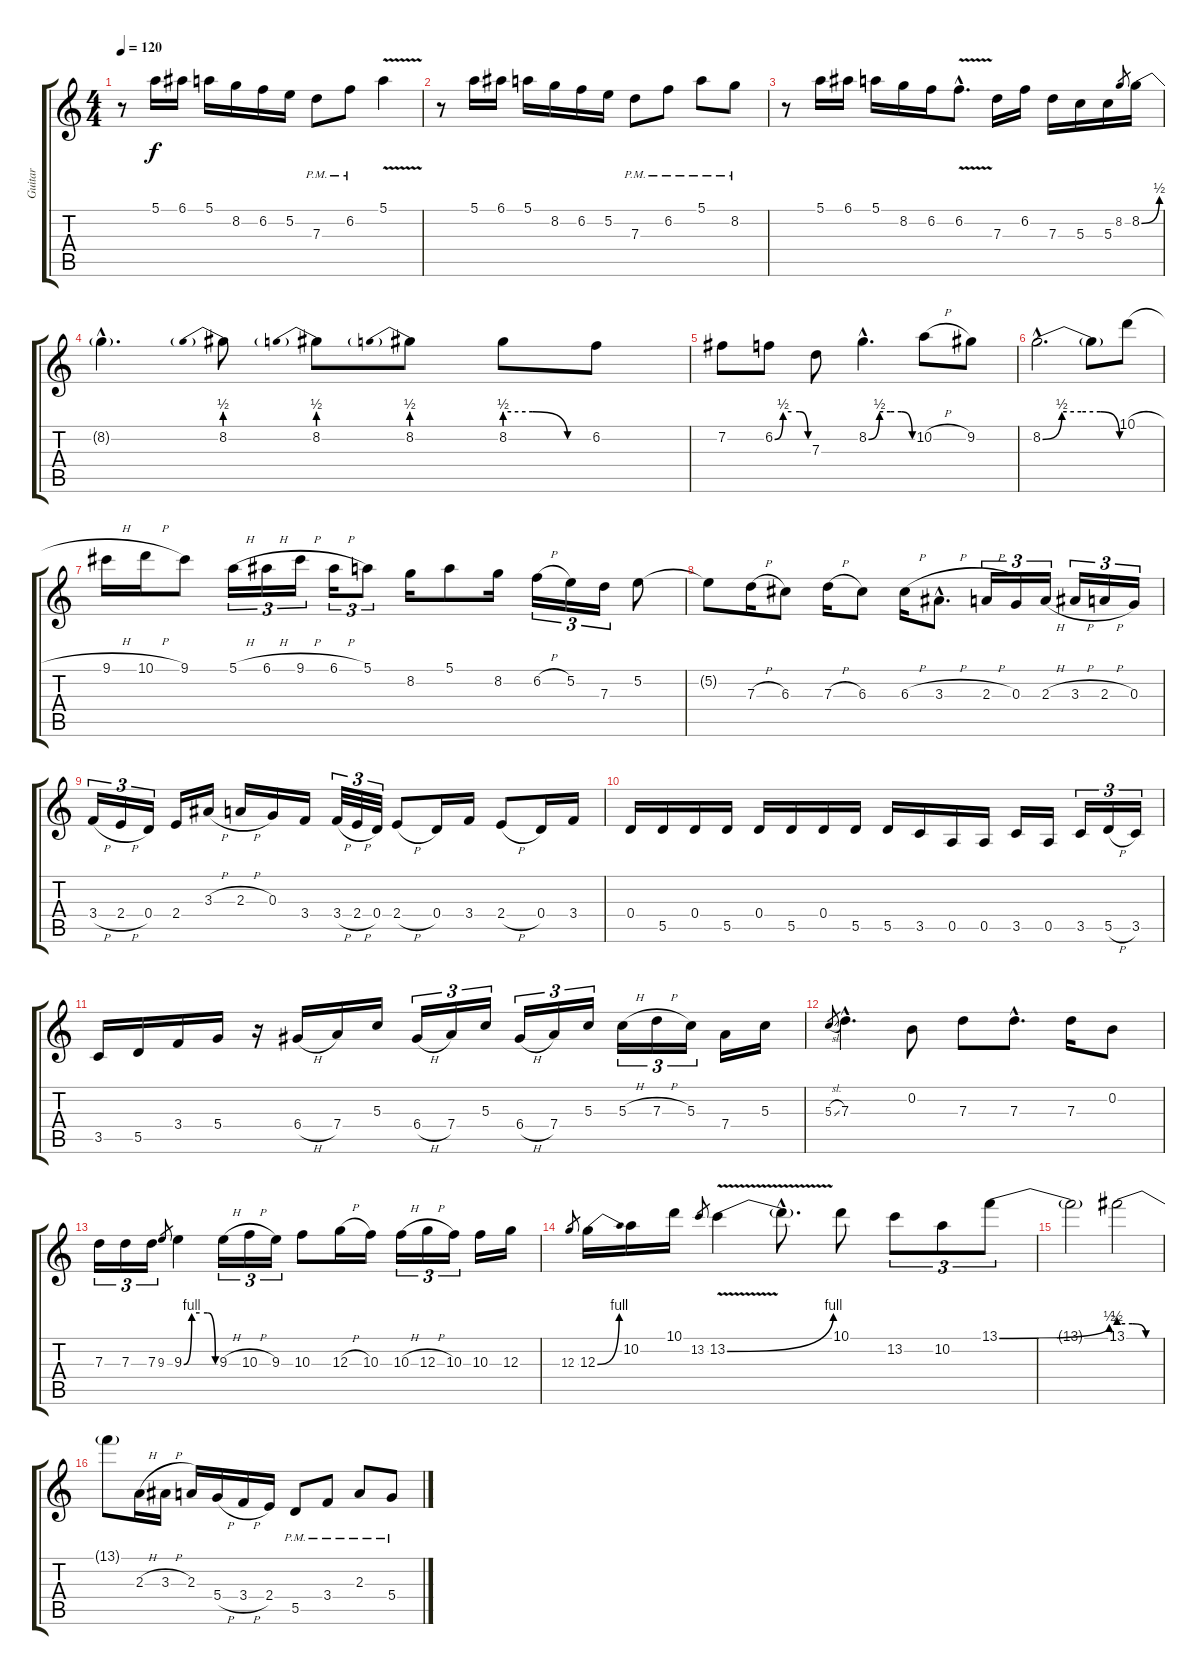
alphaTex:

\track ("Guitar" "Guitar") {instrument overdrivenguitar}
\staff {score tabs}
\tuning (E4 B3 G3 D3 A2 E2) {hide}
\ts (4 4)
\tempo 120
\clef g2
\ks c
r.8{dy f} 5.1.16 6.1.16 5.1.16 8.2.16 6.2.16 5.2.16 7.3{pm}.8 6.2{pm}.8 5.1{v}.4 |
r.8 5.1.16 6.1.16 5.1.16 8.2.16 6.2.16 5.2.16 7.3{pm}.8 6.2{pm}.8 5.1{pm}.8 8.2{pm}.8 |
r.8 5.1.16 6.1.16 5.1.16 8.2.16 6.2.16 6.2{v hac}.8{d} 7.3.16 6.2.16 7.3.16 5.3.16 5.3.16 8.2.8{gr} 8.2{be (bend 0 0 60 2)}.16 |
8.2{hac t}.4{d} 8.2{be (prebend 0 2 60 2)}.8 8.2{be (prebend 0 2 60 2)}.8 8.2{be (prebend 0 2 60 2)}.8 8.2{be (custom 0 2 20 2 45 0 60 0)}.8 6.2.8 |
7.2.8 6.2{be (custom 0 0 15 2 30 2 45 2 60 0)}.8 7.3.8 8.2{be (custom 0 0 15 2 30 2 45 2 60 0) hac}.4{d} 10.2{h}.8 9.2.8 |
8.2{be (custom 0 0 15 2 30 2 45 2 60 0) hac}.2{d} 8.2{t}.8 10.1{h}.8 |
9.1{h}.16 10.1{h}.16 9.1.8 5.1{h}.16{tu (3 2)} 6.1{h}.16{tu (3 2)} 9.1{h}.16{tu (3 2)} 6.1{h}.16{tu (3 2)} 5.1.8{tu (3 2)} 8.2.16 5.1.8 8.2.16 6.2{h}.16{tu (3 2)} 5.2.16{tu (3 2)} 7.3.16{tu (3 2)} 5.2.8 |
5.2{t}.8 7.3{h}.16 6.3.8 7.3{h}.16 6.3.8 6.3{h}.16 3.3{h hac}.8{d} 2.3{h}.16{tu (3 2)} 0.3.16{tu (3 2)} 2.3{h}.16{tu (3 2)} 3.3{h}.16{tu (3 2)} 2.3{h}.16{tu (3 2)} 0.3.16{tu (3 2)} |
3.4{h}.16{tu (3 2)} 2.4{h}.16{tu (3 2)} 0.4.16{tu (3 2)} 2.4.16 3.3{h}.16 2.3{h}.16 0.3.16 3.4.16 3.4{h}.32{tu (3 2)} 2.4{h}.32{tu (3 2)} 0.4.32{tu (3 2)} 2.4{h}.8 0.4.16 3.4.16 2.4{h}.8 0.4.16 3.4.16 |
0.4.16 5.5.16 0.4.16 5.5.16 0.4.16 5.5.16 0.4.16 5.5.16 5.5.16 3.5.16 0.5.16 0.5.16 3.5.16 0.5.16 3.5.16{tu (3 2)} 5.5{h}.16{tu (3 2)} 3.5.16{tu (3 2)} |
3.5.16 5.5.16 3.4.16 5.4.16 r.16 6.4{h}.16 7.4.16 5.3.16 6.4{h}.16{tu (3 2)} 7.4.16{tu (3 2)} 5.3.16{tu (3 2)} 6.4{h}.16{tu (3 2)} 7.4.16{tu (3 2)} 5.3.16{tu (3 2)} 5.3{h}.16{tu (3 2)} 7.3{h}.16{tu (3 2)} 5.3.16{tu (3 2)} 7.4.16 5.3.16 |
5.3{sl}.8{gr} 7.3{hac}.4{d} 0.2.8 7.3.8 7.3{hac}.8{d} 7.3.16 0.2.8 |
7.3.16{tu (3 2)} 7.3.16{tu (3 2)} 7.3.16{tu (3 2)} 9.3.8{gr} 9.3{be (custom 0 0 15 4 30 4 45 4 60 0)}.4 9.3{h}.16{tu (3 2)} 10.3{h}.16{tu (3 2)} 9.3.16{tu (3 2)} 10.3.8 12.3{h}.16 10.3.16 10.3{h}.16{tu (3 2)} 12.3{h}.16{tu (3 2)} 10.3.16{tu (3 2)} 10.3.16 12.3.16 |
12.3.8{gr} 12.3{be (bend 0 0 60 4)}.16 10.2.16 10.1.16 13.2.8{gr} 13.2{be (bend 0 0 60 4) v}.4 13.2{hac t}.8{d} 10.1.8 13.2.8{tu (3 2)} 10.2.8{tu (3 2)} 13.1{be (bend 0 0 60 2)}.8{tu (3 2)} |
13.1{t}.2 13.1{be (custom 0 2 20 2 40 0 60 0)}.2 |
13.1{t}.8 2.3{h}.16 3.3{h}.16 2.3.16 5.4{h}.16 3.4{h}.16 2.4.16 5.5{pm}.8 3.4{pm}.8 2.3{pm}.8 5.4{pm}.8
